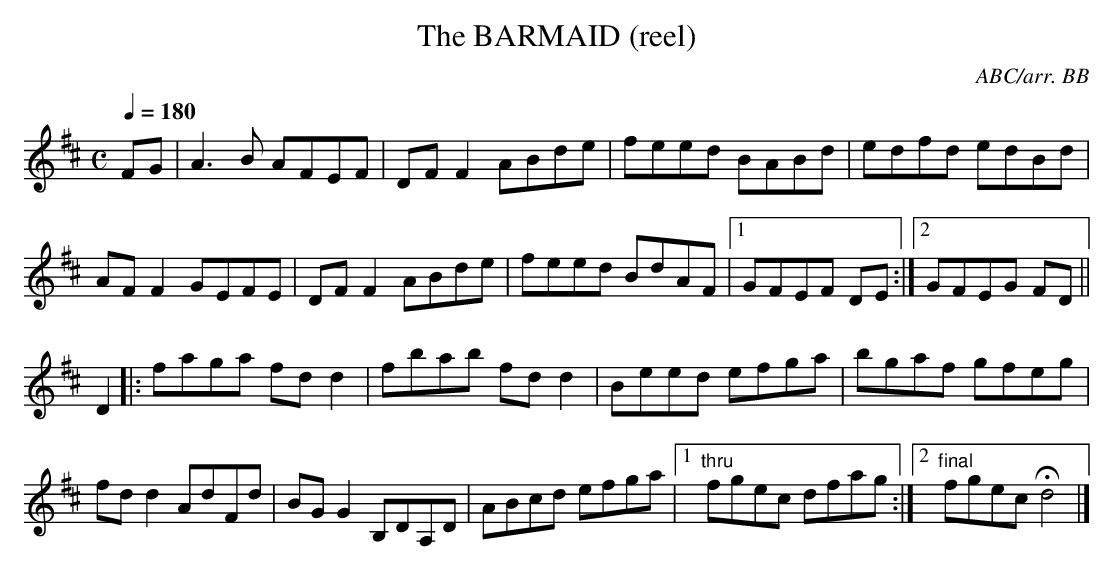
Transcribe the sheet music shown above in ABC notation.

X:1
T:BARMAID (reel), The
C:ABC/arr. BB
Behind the Bar"
L:1/8
Q:1/4=180
M:C
K:D % source key = C
FG|A3B AFEF|DFF2 ABde|feed BABd|edfd edBd|
AFF2 GEFE|DFF2 ABde|feed BdAF|1 GFEF DE:|\
[2 GFEG FD||
D2|:faga fdd2|fbab fdd2|Beed efga|bgaf gfeg|
fdd2 AdFd|BGG2 B,DA,D|ABcd efga|1 "thru"fgec dfag:|\
[2 "final"fgec Hd4|]
